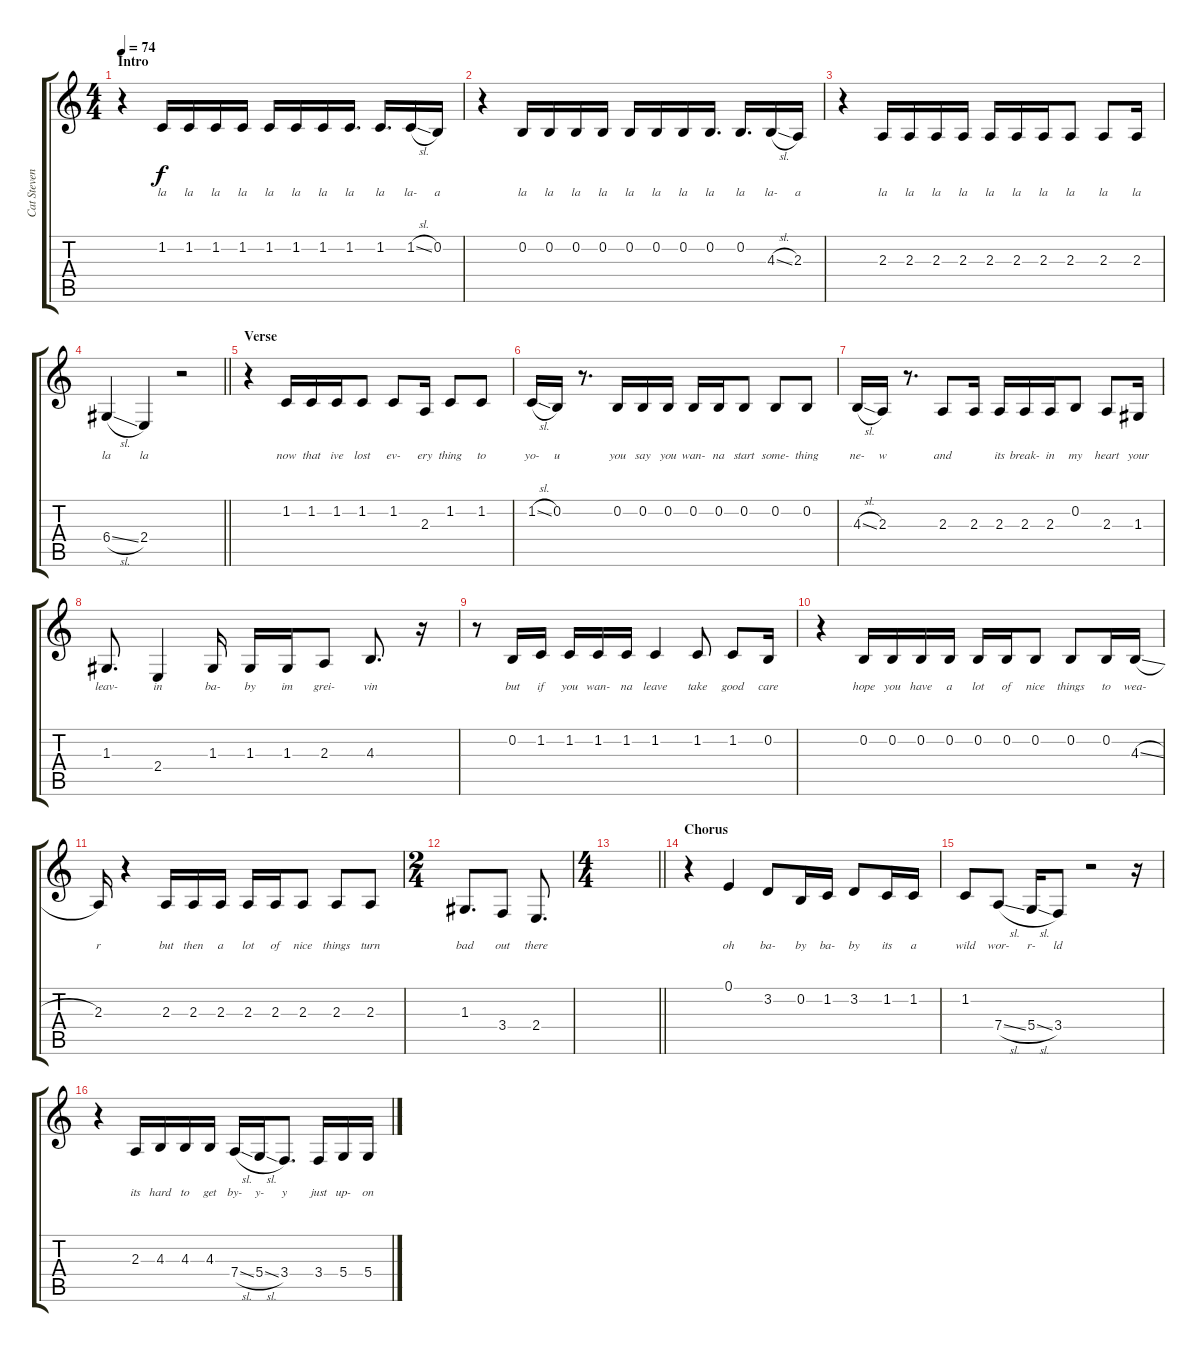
\track ("Cat Stevens Vocals" "Cat Steven") {instrument lead2sawtooth}
\staff {score tabs}
\tuning (E4 B3 G3 D3 A2 E2) {hide}
\ts (4 4)
\section ("" "Intro")
\tempo 74
\clef g2
\ks c
r.4{dy f instrument lead2sawtooth} 1.2.16{lyrics (0 "la") lyrics (1 "") lyrics (2 "") lyrics (3 "") lyrics (4 "")} 1.2.16{lyrics (0 "la") lyrics (1 "") lyrics (2 "") lyrics (3 "") lyrics (4 "")} 1.2.16{lyrics (0 "la") lyrics (1 "") lyrics (2 "") lyrics (3 "") lyrics (4 "")} 1.2.16{lyrics (0 "la") lyrics (1 "") lyrics (2 "") lyrics (3 "") lyrics (4 "")} 1.2.16{lyrics (0 "la") lyrics (1 "") lyrics (2 "") lyrics (3 "") lyrics (4 "")} 1.2.16{lyrics (0 "la") lyrics (1 "") lyrics (2 "") lyrics (3 "") lyrics (4 "")} 1.2.16{lyrics (0 "la") lyrics (1 "") lyrics (2 "") lyrics (3 "") lyrics (4 "")} 1.2.16{d lyrics (0 "la") lyrics (1 "") lyrics (2 "") lyrics (3 "") lyrics (4 "")} 1.2.16{d lyrics (0 "la") lyrics (1 "") lyrics (2 "") lyrics (3 "") lyrics (4 "")} 1.2{sl}.16{lyrics (0 "la-") lyrics (1 "") lyrics (2 "") lyrics (3 "") lyrics (4 "")} 0.2.16{lyrics (0 "a") lyrics (1 "") lyrics (2 "") lyrics (3 "") lyrics (4 "")} |
r.4 0.2.16{lyrics (0 "la") lyrics (1 "") lyrics (2 "") lyrics (3 "") lyrics (4 "")} 0.2.16{lyrics (0 "la") lyrics (1 "") lyrics (2 "") lyrics (3 "") lyrics (4 "")} 0.2.16{lyrics (0 "la") lyrics (1 "") lyrics (2 "") lyrics (3 "") lyrics (4 "")} 0.2.16{lyrics (0 "la") lyrics (1 "") lyrics (2 "") lyrics (3 "") lyrics (4 "")} 0.2.16{lyrics (0 "la") lyrics (1 "") lyrics (2 "") lyrics (3 "") lyrics (4 "")} 0.2.16{lyrics (0 "la") lyrics (1 "") lyrics (2 "") lyrics (3 "") lyrics (4 "")} 0.2.16{lyrics (0 "la") lyrics (1 "") lyrics (2 "") lyrics (3 "") lyrics (4 "")} 0.2.16{d lyrics (0 "la") lyrics (1 "") lyrics (2 "") lyrics (3 "") lyrics (4 "")} 0.2.16{d lyrics (0 "la") lyrics (1 "") lyrics (2 "") lyrics (3 "") lyrics (4 "")} 4.3{sl}.16{lyrics (0 "la-") lyrics (1 "") lyrics (2 "") lyrics (3 "") lyrics (4 "")} 2.3.16{lyrics (0 "a") lyrics (1 "") lyrics (2 "") lyrics (3 "") lyrics (4 "")} |
r.4 2.3.16{lyrics (0 "la") lyrics (1 "") lyrics (2 "") lyrics (3 "") lyrics (4 "")} 2.3.16{lyrics (0 "la") lyrics (1 "") lyrics (2 "") lyrics (3 "") lyrics (4 "")} 2.3.16{lyrics (0 "la") lyrics (1 "") lyrics (2 "") lyrics (3 "") lyrics (4 "")} 2.3.16{lyrics (0 "la") lyrics (1 "") lyrics (2 "") lyrics (3 "") lyrics (4 "")} 2.3.16{lyrics (0 "la") lyrics (1 "") lyrics (2 "") lyrics (3 "") lyrics (4 "")} 2.3.16{lyrics (0 "la") lyrics (1 "") lyrics (2 "") lyrics (3 "") lyrics (4 "")} 2.3.16{lyrics (0 "la") lyrics (1 "") lyrics (2 "") lyrics (3 "") lyrics (4 "")} 2.3.8{lyrics (0 "la") lyrics (1 "") lyrics (2 "") lyrics (3 "") lyrics (4 "")} 2.3.8{lyrics (0 "la") lyrics (1 "") lyrics (2 "") lyrics (3 "") lyrics (4 "")} 2.3.16{lyrics (0 "la") lyrics (1 "") lyrics (2 "") lyrics (3 "") lyrics (4 "")} |
\barLineRight lightlight
6.4{sl}.4{lyrics (0 "la") lyrics (1 "") lyrics (2 "") lyrics (3 "") lyrics (4 "")} 2.4.4{lyrics (0 "la") lyrics (1 "") lyrics (2 "") lyrics (3 "") lyrics (4 "")} r.2 |
\section ("" "Verse")
r.4 1.2.16{lyrics (0 "now") lyrics (1 "") lyrics (2 "") lyrics (3 "") lyrics (4 "")} 1.2.16{lyrics (0 "that") lyrics (1 "") lyrics (2 "") lyrics (3 "") lyrics (4 "")} 1.2.16{lyrics (0 "ive") lyrics (1 "") lyrics (2 "") lyrics (3 "") lyrics (4 "")} 1.2.8{lyrics (0 "lost") lyrics (1 "") lyrics (2 "") lyrics (3 "") lyrics (4 "")} 1.2.8{lyrics (0 "ev-") lyrics (1 "") lyrics (2 "") lyrics (3 "") lyrics (4 "")} 2.3.16{lyrics (0 "ery") lyrics (1 "") lyrics (2 "") lyrics (3 "") lyrics (4 "")} 1.2.8{lyrics (0 "thing") lyrics (1 "") lyrics (2 "") lyrics (3 "") lyrics (4 "")} 1.2.8{lyrics (0 "to") lyrics (1 "") lyrics (2 "") lyrics (3 "") lyrics (4 "")} |
1.2{sl}.16{lyrics (0 "yo-") lyrics (1 "") lyrics (2 "") lyrics (3 "") lyrics (4 "")} 0.2.16{lyrics (0 "u") lyrics (1 "") lyrics (2 "") lyrics (3 "") lyrics (4 "")} r.8{d} 0.2.16{lyrics (0 "you") lyrics (1 "") lyrics (2 "") lyrics (3 "") lyrics (4 "")} 0.2.16{lyrics (0 "say") lyrics (1 "") lyrics (2 "") lyrics (3 "") lyrics (4 "")} 0.2.16{lyrics (0 "you") lyrics (1 "") lyrics (2 "") lyrics (3 "") lyrics (4 "")} 0.2.16{lyrics (0 "wan-") lyrics (1 "") lyrics (2 "") lyrics (3 "") lyrics (4 "")} 0.2.16{lyrics (0 "na") lyrics (1 "") lyrics (2 "") lyrics (3 "") lyrics (4 "")} 0.2.8{lyrics (0 "start") lyrics (1 "") lyrics (2 "") lyrics (3 "") lyrics (4 "")} 0.2.8{lyrics (0 "some-") lyrics (1 "") lyrics (2 "") lyrics (3 "") lyrics (4 "")} 0.2.8{lyrics (0 "thing") lyrics (1 "") lyrics (2 "") lyrics (3 "") lyrics (4 "")} |
4.3{sl}.16{lyrics (0 "ne-") lyrics (1 "") lyrics (2 "") lyrics (3 "") lyrics (4 "")} 2.3.16{lyrics (0 "w") lyrics (1 "") lyrics (2 "") lyrics (3 "") lyrics (4 "")} r.8{d} 2.3.8{lyrics (0 "and") lyrics (1 "") lyrics (2 "") lyrics (3 "") lyrics (4 "")} 2.3.16{lyrics (0 "") lyrics (1 "") lyrics (2 "") lyrics (3 "") lyrics (4 "")} 2.3.16{lyrics (0 "its") lyrics (1 "") lyrics (2 "") lyrics (3 "") lyrics (4 "")} 2.3.16{lyrics (0 "break-") lyrics (1 "") lyrics (2 "") lyrics (3 "") lyrics (4 "")} 2.3.16{lyrics (0 "in") lyrics (1 "") lyrics (2 "") lyrics (3 "") lyrics (4 "")} 0.2.8{lyrics (0 "my") lyrics (1 "") lyrics (2 "") lyrics (3 "") lyrics (4 "")} 2.3.8{lyrics (0 "heart") lyrics (1 "") lyrics (2 "") lyrics (3 "") lyrics (4 "")} 1.3.16{lyrics (0 "your") lyrics (1 "") lyrics (2 "") lyrics (3 "") lyrics (4 "")} |
1.3.8{d lyrics (0 "leav-") lyrics (1 "") lyrics (2 "") lyrics (3 "") lyrics (4 "")} 2.4.4{lyrics (0 "in") lyrics (1 "") lyrics (2 "") lyrics (3 "") lyrics (4 "")} 1.3.16{lyrics (0 "ba-") lyrics (1 "") lyrics (2 "") lyrics (3 "") lyrics (4 "")} 1.3.16{lyrics (0 "by") lyrics (1 "") lyrics (2 "") lyrics (3 "") lyrics (4 "")} 1.3.16{lyrics (0 "im") lyrics (1 "") lyrics (2 "") lyrics (3 "") lyrics (4 "")} 2.3.8{lyrics (0 "grei-") lyrics (1 "") lyrics (2 "") lyrics (3 "") lyrics (4 "")} 4.3.8{d lyrics (0 "vin") lyrics (1 "") lyrics (2 "") lyrics (3 "") lyrics (4 "")} r.16 |
r.8 0.2.16{lyrics (0 "but") lyrics (1 "") lyrics (2 "") lyrics (3 "") lyrics (4 "")} 1.2.16{lyrics (0 "if") lyrics (1 "") lyrics (2 "") lyrics (3 "") lyrics (4 "")} 1.2.16{lyrics (0 "you") lyrics (1 "") lyrics (2 "") lyrics (3 "") lyrics (4 "")} 1.2.16{lyrics (0 "wan-") lyrics (1 "") lyrics (2 "") lyrics (3 "") lyrics (4 "")} 1.2.16{lyrics (0 "na") lyrics (1 "") lyrics (2 "") lyrics (3 "") lyrics (4 "")} 1.2.4{lyrics (0 "leave") lyrics (1 "") lyrics (2 "") lyrics (3 "") lyrics (4 "")} 1.2.8{lyrics (0 "take") lyrics (1 "") lyrics (2 "") lyrics (3 "") lyrics (4 "")} 1.2.8{lyrics (0 "good") lyrics (1 "") lyrics (2 "") lyrics (3 "") lyrics (4 "")} 0.2.16{lyrics (0 "care") lyrics (1 "") lyrics (2 "") lyrics (3 "") lyrics (4 "")} |
r.4 0.2.16{lyrics (0 "hope") lyrics (1 "") lyrics (2 "") lyrics (3 "") lyrics (4 "")} 0.2.16{lyrics (0 "you") lyrics (1 "") lyrics (2 "") lyrics (3 "") lyrics (4 "")} 0.2.16{lyrics (0 "have") lyrics (1 "") lyrics (2 "") lyrics (3 "") lyrics (4 "")} 0.2.16{lyrics (0 "a") lyrics (1 "") lyrics (2 "") lyrics (3 "") lyrics (4 "")} 0.2.16{lyrics (0 "lot") lyrics (1 "") lyrics (2 "") lyrics (3 "") lyrics (4 "")} 0.2.16{lyrics (0 "of") lyrics (1 "") lyrics (2 "") lyrics (3 "") lyrics (4 "")} 0.2.8{lyrics (0 "nice") lyrics (1 "") lyrics (2 "") lyrics (3 "") lyrics (4 "")} 0.2.8{lyrics (0 "things") lyrics (1 "") lyrics (2 "") lyrics (3 "") lyrics (4 "")} 0.2.16{lyrics (0 "to") lyrics (1 "") lyrics (2 "") lyrics (3 "") lyrics (4 "")} 4.3{sl}.16{lyrics (0 "wea-") lyrics (1 "") lyrics (2 "") lyrics (3 "") lyrics (4 "")} |
2.3.16{lyrics (0 "r") lyrics (1 "") lyrics (2 "") lyrics (3 "") lyrics (4 "")} r.4 2.3.16{lyrics (0 "but") lyrics (1 "") lyrics (2 "") lyrics (3 "") lyrics (4 "")} 2.3.16{lyrics (0 "then") lyrics (1 "") lyrics (2 "") lyrics (3 "") lyrics (4 "")} 2.3.16{lyrics (0 "a") lyrics (1 "") lyrics (2 "") lyrics (3 "") lyrics (4 "")} 2.3.16{lyrics (0 "lot") lyrics (1 "") lyrics (2 "") lyrics (3 "") lyrics (4 "")} 2.3.16{lyrics (0 "of") lyrics (1 "") lyrics (2 "") lyrics (3 "") lyrics (4 "")} 2.3.8{lyrics (0 "nice") lyrics (1 "") lyrics (2 "") lyrics (3 "") lyrics (4 "")} 2.3.8{lyrics (0 "things") lyrics (1 "") lyrics (2 "") lyrics (3 "") lyrics (4 "")} 2.3.8{lyrics (0 "turn") lyrics (1 "") lyrics (2 "") lyrics (3 "") lyrics (4 "")} |
\ts (2 4)
1.3.8{d lyrics (0 "bad") lyrics (1 "") lyrics (2 "") lyrics (3 "") lyrics (4 "")} 3.4.8{lyrics (0 "out") lyrics (1 "") lyrics (2 "") lyrics (3 "") lyrics (4 "")} 2.4.8{d lyrics (0 "there") lyrics (1 "") lyrics (2 "") lyrics (3 "") lyrics (4 "")} |
\ts (4 4)
\barLineRight lightlight
|
\section ("" "Chorus")
r.4 0.1.4{lyrics (0 "oh") lyrics (1 "") lyrics (2 "") lyrics (3 "") lyrics (4 "")} 3.2.8{lyrics (0 "ba-") lyrics (1 "") lyrics (2 "") lyrics (3 "") lyrics (4 "")} 0.2.16{lyrics (0 "by") lyrics (1 "") lyrics (2 "") lyrics (3 "") lyrics (4 "")} 1.2.16{lyrics (0 "ba-") lyrics (1 "") lyrics (2 "") lyrics (3 "") lyrics (4 "")} 3.2.8{lyrics (0 "by") lyrics (1 "") lyrics (2 "") lyrics (3 "") lyrics (4 "")} 1.2.16{lyrics (0 "its") lyrics (1 "") lyrics (2 "") lyrics (3 "") lyrics (4 "")} 1.2.16{lyrics (0 "a") lyrics (1 "") lyrics (2 "") lyrics (3 "") lyrics (4 "")} |
1.2.8{lyrics (0 "wild") lyrics (1 "") lyrics (2 "") lyrics (3 "") lyrics (4 "")} 7.4{sl}.8{lyrics (0 "wor-") lyrics (1 "") lyrics (2 "") lyrics (3 "") lyrics (4 "")} 5.4{sl}.16{lyrics (0 "r-") lyrics (1 "") lyrics (2 "") lyrics (3 "") lyrics (4 "")} 3.4.8{lyrics (0 "ld") lyrics (1 "") lyrics (2 "") lyrics (3 "") lyrics (4 "")} r.2 r.16 |
r.4 2.3.16{lyrics (0 "its") lyrics (1 "") lyrics (2 "") lyrics (3 "") lyrics (4 "")} 4.3.16{lyrics (0 "hard") lyrics (1 "") lyrics (2 "") lyrics (3 "") lyrics (4 "")} 4.3.16{lyrics (0 "to") lyrics (1 "") lyrics (2 "") lyrics (3 "") lyrics (4 "")} 4.3.16{lyrics (0 "get") lyrics (1 "") lyrics (2 "") lyrics (3 "") lyrics (4 "")} 7.4{sl}.16{lyrics (0 "by-") lyrics (1 "") lyrics (2 "") lyrics (3 "") lyrics (4 "")} 5.4{sl}.16{lyrics (0 "y-") lyrics (1 "") lyrics (2 "") lyrics (3 "") lyrics (4 "")} 3.4.8{d lyrics (0 "y") lyrics (1 "") lyrics (2 "") lyrics (3 "") lyrics (4 "")} 3.4.16{lyrics (0 "just") lyrics (1 "") lyrics (2 "") lyrics (3 "") lyrics (4 "")} 5.4.16{lyrics (0 "up-") lyrics (1 "") lyrics (2 "") lyrics (3 "") lyrics (4 "")} 5.4.16{lyrics (0 "on") lyrics (1 "") lyrics (2 "") lyrics (3 "") lyrics (4 "")}
